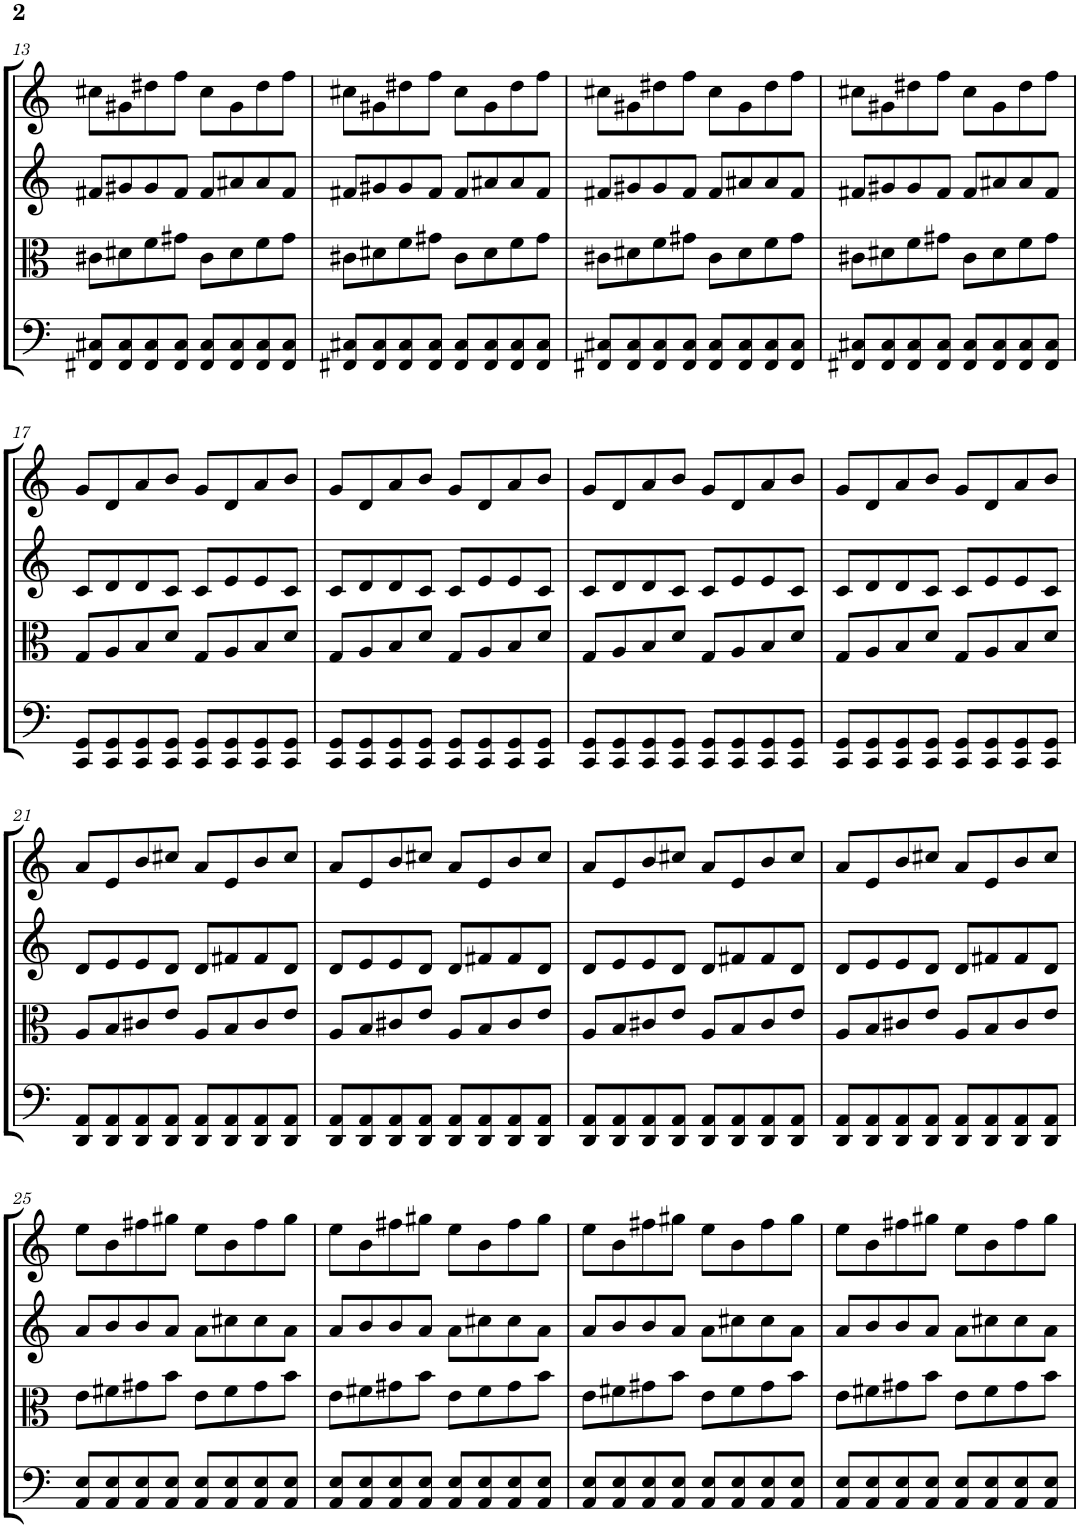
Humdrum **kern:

**kern	**kern	**kern	**kern
*part4	*part3	*part2	*part1
*staff4	*staff3	*staff2	*staff1
*I"Violoncello	*I"Viola	*I"Violin II	*I"Violin I
*I'Vc	*I'Vla	*I'Vln	*I'Vln
!!LO:PB:g=z
*clefF4	*clefC3	*clefG2	*clefG2
*k[]	*k[]	*k[]	*k[]
*M4/4	*M4/4	*M4/4	*M4/4
=13	=13	=13	=13
8FF#X/ 8C#X/L	8c#X\L	8f#X/L	8cc#X\L
8FF#/ 8C#/	8d#X\	8g#X/	8g#X\
8FF#/ 8C#/	8f\	8g#/	8dd#X\
8FF#/ 8C#/J	8g#X\J	8f#/J	8ff\J
8FF#/ 8C#/L	8c#\L	8f#/L	8cc#\L
8FF#/ 8C#/	8d#\	8a#X/	8g#\
8FF#/ 8C#/	8f\	8a#/	8dd#\
8FF#/ 8C#/J	8g#\J	8f#/J	8ff\J
=14	=14	=14	=14
8FF#X/ 8C#X/L	8c#X\L	8f#X/L	8cc#X\L
8FF#/ 8C#/	8d#X\	8g#X/	8g#X\
8FF#/ 8C#/	8f\	8g#/	8dd#X\
8FF#/ 8C#/J	8g#X\J	8f#/J	8ff\J
8FF#/ 8C#/L	8c#\L	8f#/L	8cc#\L
8FF#/ 8C#/	8d#\	8a#X/	8g#\
8FF#/ 8C#/	8f\	8a#/	8dd#\
8FF#/ 8C#/J	8g#\J	8f#/J	8ff\J
=15	=15	=15	=15
8FF#X/ 8C#X/L	8c#X\L	8f#X/L	8cc#X\L
8FF#/ 8C#/	8d#X\	8g#X/	8g#X\
8FF#/ 8C#/	8f\	8g#/	8dd#X\
8FF#/ 8C#/J	8g#X\J	8f#/J	8ff\J
8FF#/ 8C#/L	8c#\L	8f#/L	8cc#\L
8FF#/ 8C#/	8d#\	8a#X/	8g#\
8FF#/ 8C#/	8f\	8a#/	8dd#\
8FF#/ 8C#/J	8g#\J	8f#/J	8ff\J
=16	=16	=16	=16
8FF#X/ 8C#X/L	8c#X\L	8f#X/L	8cc#X\L
8FF#/ 8C#/	8d#X\	8g#X/	8g#X\
8FF#/ 8C#/	8f\	8g#/	8dd#X\
8FF#/ 8C#/J	8g#X\J	8f#/J	8ff\J
8FF#/ 8C#/L	8c#\L	8f#/L	8cc#\L
8FF#/ 8C#/	8d#\	8a#X/	8g#\
8FF#/ 8C#/	8f\	8a#/	8dd#\
8FF#/ 8C#/J	8g#\J	8f#/J	8ff\J
!!LO:LB:g=z
=17	=17	=17	=17
8CC/ 8GG/L	8G/L	8c/L	8g/L
8CC/ 8GG/	8A/	8d/	8d/
8CC/ 8GG/	8B/	8d/	8a/
8CC/ 8GG/J	8d/J	8c/J	8b/J
8CC/ 8GG/L	8G/L	8c/L	8g/L
8CC/ 8GG/	8A/	8e/	8d/
8CC/ 8GG/	8B/	8e/	8a/
8CC/ 8GG/J	8d/J	8c/J	8b/J
=18	=18	=18	=18
8CC/ 8GG/L	8G/L	8c/L	8g/L
8CC/ 8GG/	8A/	8d/	8d/
8CC/ 8GG/	8B/	8d/	8a/
8CC/ 8GG/J	8d/J	8c/J	8b/J
8CC/ 8GG/L	8G/L	8c/L	8g/L
8CC/ 8GG/	8A/	8e/	8d/
8CC/ 8GG/	8B/	8e/	8a/
8CC/ 8GG/J	8d/J	8c/J	8b/J
=19	=19	=19	=19
8CC/ 8GG/L	8G/L	8c/L	8g/L
8CC/ 8GG/	8A/	8d/	8d/
8CC/ 8GG/	8B/	8d/	8a/
8CC/ 8GG/J	8d/J	8c/J	8b/J
8CC/ 8GG/L	8G/L	8c/L	8g/L
8CC/ 8GG/	8A/	8e/	8d/
8CC/ 8GG/	8B/	8e/	8a/
8CC/ 8GG/J	8d/J	8c/J	8b/J
=20	=20	=20	=20
8CC/ 8GG/L	8G/L	8c/L	8g/L
8CC/ 8GG/	8A/	8d/	8d/
8CC/ 8GG/	8B/	8d/	8a/
8CC/ 8GG/J	8d/J	8c/J	8b/J
8CC/ 8GG/L	8G/L	8c/L	8g/L
8CC/ 8GG/	8A/	8e/	8d/
8CC/ 8GG/	8B/	8e/	8a/
8CC/ 8GG/J	8d/J	8c/J	8b/J
!!LO:LB:g=z
=21	=21	=21	=21
8DD/ 8AA/L	8A/L	8d/L	8a/L
8DD/ 8AA/	8B/	8e/	8e/
8DD/ 8AA/	8c#X/	8e/	8b/
8DD/ 8AA/J	8e/J	8d/J	8cc#X/J
8DD/ 8AA/L	8A/L	8d/L	8a/L
8DD/ 8AA/	8B/	8f#X/	8e/
8DD/ 8AA/	8c#/	8f#/	8b/
8DD/ 8AA/J	8e/J	8d/J	8cc#/J
=22	=22	=22	=22
8DD/ 8AA/L	8A/L	8d/L	8a/L
8DD/ 8AA/	8B/	8e/	8e/
8DD/ 8AA/	8c#X/	8e/	8b/
8DD/ 8AA/J	8e/J	8d/J	8cc#X/J
8DD/ 8AA/L	8A/L	8d/L	8a/L
8DD/ 8AA/	8B/	8f#X/	8e/
8DD/ 8AA/	8c#/	8f#/	8b/
8DD/ 8AA/J	8e/J	8d/J	8cc#/J
=23	=23	=23	=23
8DD/ 8AA/L	8A/L	8d/L	8a/L
8DD/ 8AA/	8B/	8e/	8e/
8DD/ 8AA/	8c#X/	8e/	8b/
8DD/ 8AA/J	8e/J	8d/J	8cc#X/J
8DD/ 8AA/L	8A/L	8d/L	8a/L
8DD/ 8AA/	8B/	8f#X/	8e/
8DD/ 8AA/	8c#/	8f#/	8b/
8DD/ 8AA/J	8e/J	8d/J	8cc#/J
=24	=24	=24	=24
8DD/ 8AA/L	8A/L	8d/L	8a/L
8DD/ 8AA/	8B/	8e/	8e/
8DD/ 8AA/	8c#X/	8e/	8b/
8DD/ 8AA/J	8e/J	8d/J	8cc#X/J
8DD/ 8AA/L	8A/L	8d/L	8a/L
8DD/ 8AA/	8B/	8f#X/	8e/
8DD/ 8AA/	8c#/	8f#/	8b/
8DD/ 8AA/J	8e/J	8d/J	8cc#/J
!!LO:LB:g=z
=25	=25	=25	=25
8AA/ 8E/L	8e\L	8a/L	8ee\L
8AA/ 8E/	8f#X\	8b/	8b\
8AA/ 8E/	8g#X\	8b/	8ff#X\
8AA/ 8E/J	8b\J	8a/J	8gg#X\J
8AA/ 8E/L	8e\L	8a\L	8ee\L
8AA/ 8E/	8f#\	8cc#X\	8b\
8AA/ 8E/	8g#\	8cc#\	8ff#\
8AA/ 8E/J	8b\J	8a\J	8gg#\J
=26	=26	=26	=26
8AA/ 8E/L	8e\L	8a/L	8ee\L
8AA/ 8E/	8f#X\	8b/	8b\
8AA/ 8E/	8g#X\	8b/	8ff#X\
8AA/ 8E/J	8b\J	8a/J	8gg#X\J
8AA/ 8E/L	8e\L	8a\L	8ee\L
8AA/ 8E/	8f#\	8cc#X\	8b\
8AA/ 8E/	8g#\	8cc#\	8ff#\
8AA/ 8E/J	8b\J	8a\J	8gg#\J
=27	=27	=27	=27
8AA/ 8E/L	8e\L	8a/L	8ee\L
8AA/ 8E/	8f#X\	8b/	8b\
8AA/ 8E/	8g#X\	8b/	8ff#X\
8AA/ 8E/J	8b\J	8a/J	8gg#X\J
8AA/ 8E/L	8e\L	8a\L	8ee\L
8AA/ 8E/	8f#\	8cc#X\	8b\
8AA/ 8E/	8g#\	8cc#\	8ff#\
8AA/ 8E/J	8b\J	8a\J	8gg#\J
=28	=28	=28	=28
8AA/ 8E/L	8e\L	8a/L	8ee\L
8AA/ 8E/	8f#X\	8b/	8b\
8AA/ 8E/	8g#X\	8b/	8ff#X\
8AA/ 8E/J	8b\J	8a/J	8gg#X\J
8AA/ 8E/L	8e\L	8a\L	8ee\L
8AA/ 8E/	8f#\	8cc#X\	8b\
8AA/ 8E/	8g#\	8cc#\	8ff#\
8AA/ 8E/J	8b\J	8a\J	8gg#\J
=	=	=	=
*-	*-	*-	*-
